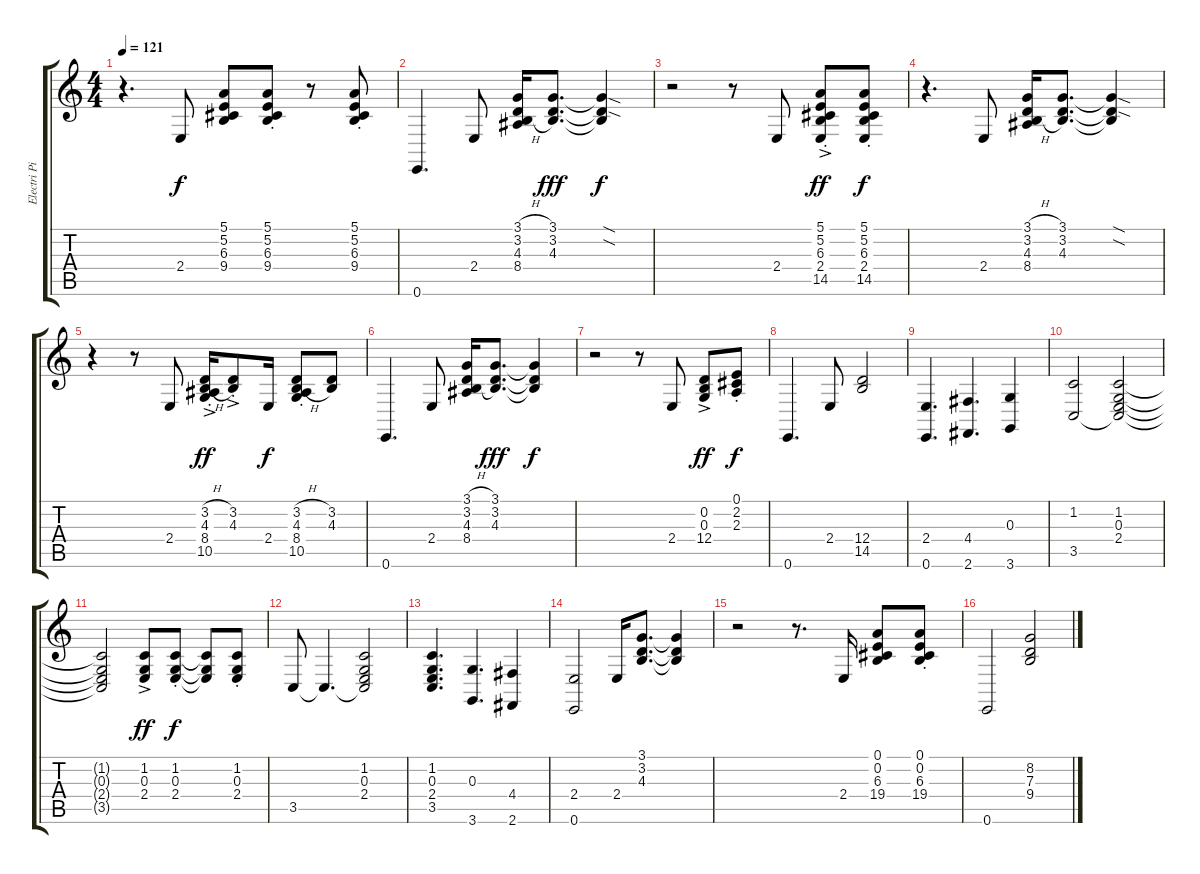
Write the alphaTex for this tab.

\track ("Electri Piano 9" "Electri Pi") {instrument electricgrandpiano}
\staff {score tabs}
\tuning (E4 B3 G3 D3 A2 E2) {hide}
\ts (4 4)
\tempo 121
\clef g2
\ks c
r.4{d dy f} 2.4.8 (5.1 5.2 6.3 9.4).8 (5.1{st} 5.2{st} 6.3{st} 9.4{st}).8 r.8 (5.1{st} 5.2{st} 6.3{st} 9.4{st}).8 |
0.6.4{d} 2.4.8 (3.1{h} 3.2{h} 4.3{h} 8.4).16 (3.1 3.2 4.3).8{d dy fff} (3.1{sod t} 3.2{sod t} 4.3{t}).4{dy f} |
r.2 r.8 2.4.8 (5.1 5.2 6.3 2.4{st} 14.5{ac}).8{dy ff} (5.1 5.2 6.3 2.4{st} 14.5{st}).8{dy f} |
r.4{d} 2.4.8 (3.1{h} 3.2{h} 4.3{h} 8.4).16 (3.1 3.2 4.3).8{d} (3.1{sod t} 3.2{sod t} 4.3{t}).4 |
r.4 r.8 2.4.8 (3.2{h ac st} 4.3{h ac st} 8.4{ac st} 10.5{ac st}).16{dy ff} (3.2{ac st} 4.3{ac st}).8 2.4.16{dy f} (3.2{h st} 4.3{h st} 8.4{st} 10.5{st}).8 (3.2 4.3).8 |
0.6.4{d} 2.4.8 (3.1{h} 3.2{h} 4.3{h} 8.4).16 (3.1 3.2 4.3).8{d dy fff} (3.1{t} 3.2{t} 4.3{t}).4{dy f} |
r.2 r.8 2.4.8 (0.2{ac} 0.3{ac} 12.4{ac}).8{dy ff} (0.1{st} 2.2{st} 2.3{st}).8{dy f} |
0.6.4{d} 2.4.8 (12.4 14.5).2 |
(2.4 0.6).4{d} (4.4 2.6).4{d} (0.3 3.6).4 |
(1.2 3.5).2 (1.2 0.3 2.4 3.5{t}).2 |
(1.2{t} 0.3{t} 2.4{t} 3.5{t}).2 (1.2{ac} 0.3{ac} 2.4{ac}).8{dy ff} (1.2{st} 0.3{st} 2.4{st}).8{dy f} (1.2{t} 0.3{t} 2.4{t}).8 (1.2{st} 0.3{st} 2.4{st}).8 |
3.5.8 3.5{t}.4{d} (1.2 0.3 2.4 3.5{t}).2 |
(1.2 0.3 2.4 3.5).4{d} (0.3 3.6).4{d} (4.4 2.6).4 |
(2.4 0.6).2 2.4.16 (3.1 3.2 4.3).8{d} (3.1{t} 3.2{t} 4.3{t}).4 |
r.2 r.8{d} 2.4.16 (0.1 0.2 6.3 19.4).8 (0.1{st} 0.2{st} 6.3{st} 19.4{st}).8 |
0.6.2 (8.2 7.3 9.4).2
